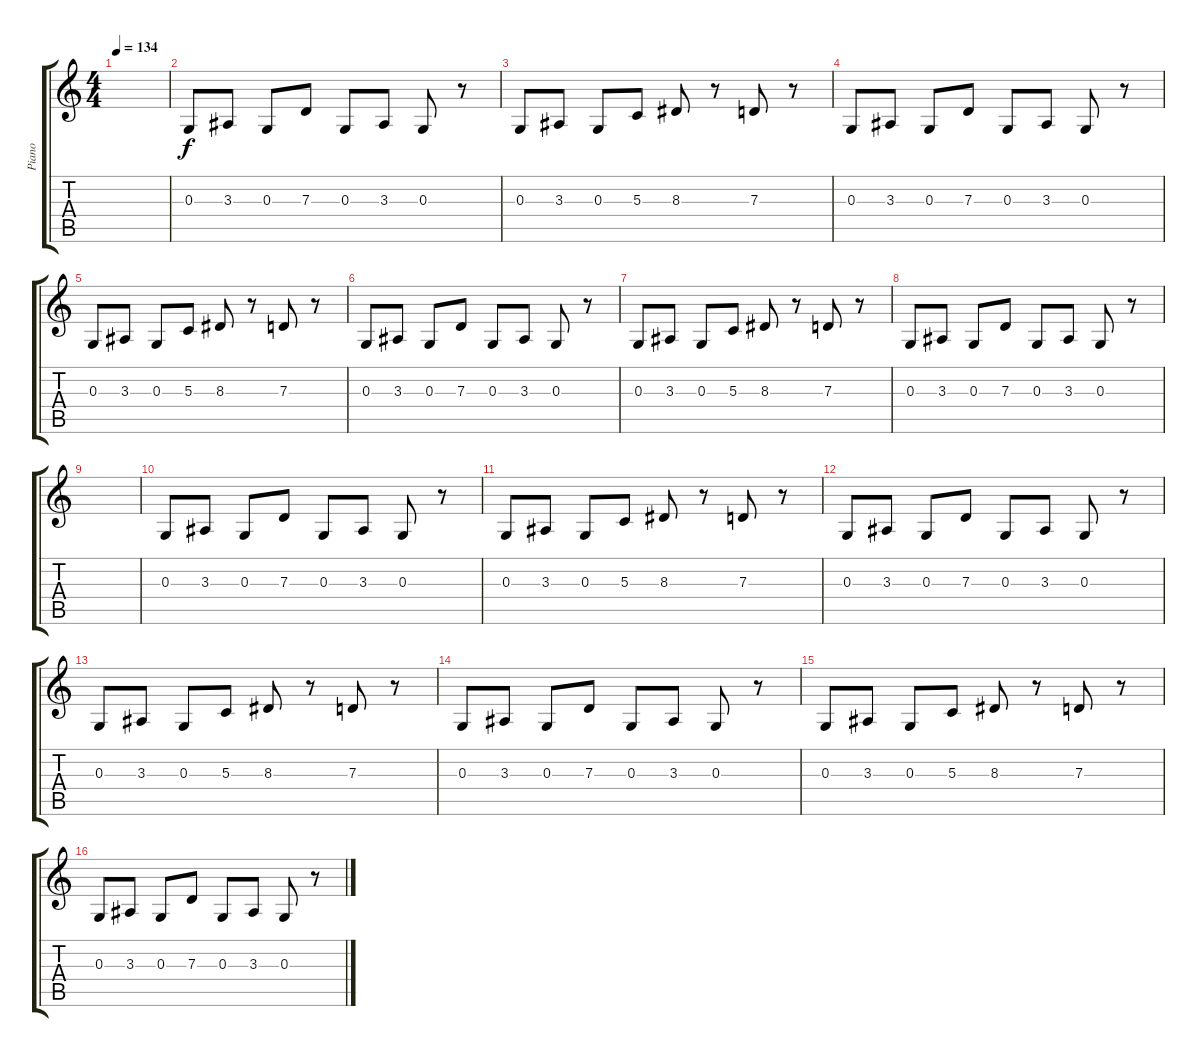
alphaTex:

\track ("Piano" "Piano") {instrument brightacousticpiano}
\staff {score tabs}
\tuning (E4 B3 G3 D3 A2 E2) {hide}
\ts (4 4)
\tempo 134
\clef g2
\ks c
|
0.3.8 3.3.8 0.3.8 7.3.8 0.3.8 3.3.8 0.3.8 r.8 |
0.3.8 3.3.8 0.3.8 5.3.8 8.3.8 r.8 7.3.8 r.8 |
0.3.8 3.3.8 0.3.8 7.3.8 0.3.8 3.3.8 0.3.8 r.8 |
0.3.8 3.3.8 0.3.8 5.3.8 8.3.8 r.8 7.3.8 r.8 |
0.3.8 3.3.8 0.3.8 7.3.8 0.3.8 3.3.8 0.3.8 r.8 |
0.3.8 3.3.8 0.3.8 5.3.8 8.3.8 r.8 7.3.8 r.8 |
0.3.8 3.3.8 0.3.8 7.3.8 0.3.8 3.3.8 0.3.8 r.8 |
|
0.3.8 3.3.8 0.3.8 7.3.8 0.3.8 3.3.8 0.3.8 r.8 |
0.3.8 3.3.8 0.3.8 5.3.8 8.3.8 r.8 7.3.8 r.8 |
0.3.8 3.3.8 0.3.8 7.3.8 0.3.8 3.3.8 0.3.8 r.8 |
0.3.8 3.3.8 0.3.8 5.3.8 8.3.8 r.8 7.3.8 r.8 |
0.3.8 3.3.8 0.3.8 7.3.8 0.3.8 3.3.8 0.3.8 r.8 |
0.3.8 3.3.8 0.3.8 5.3.8 8.3.8 r.8 7.3.8 r.8 |
0.3.8 3.3.8 0.3.8 7.3.8 0.3.8 3.3.8 0.3.8 r.8
